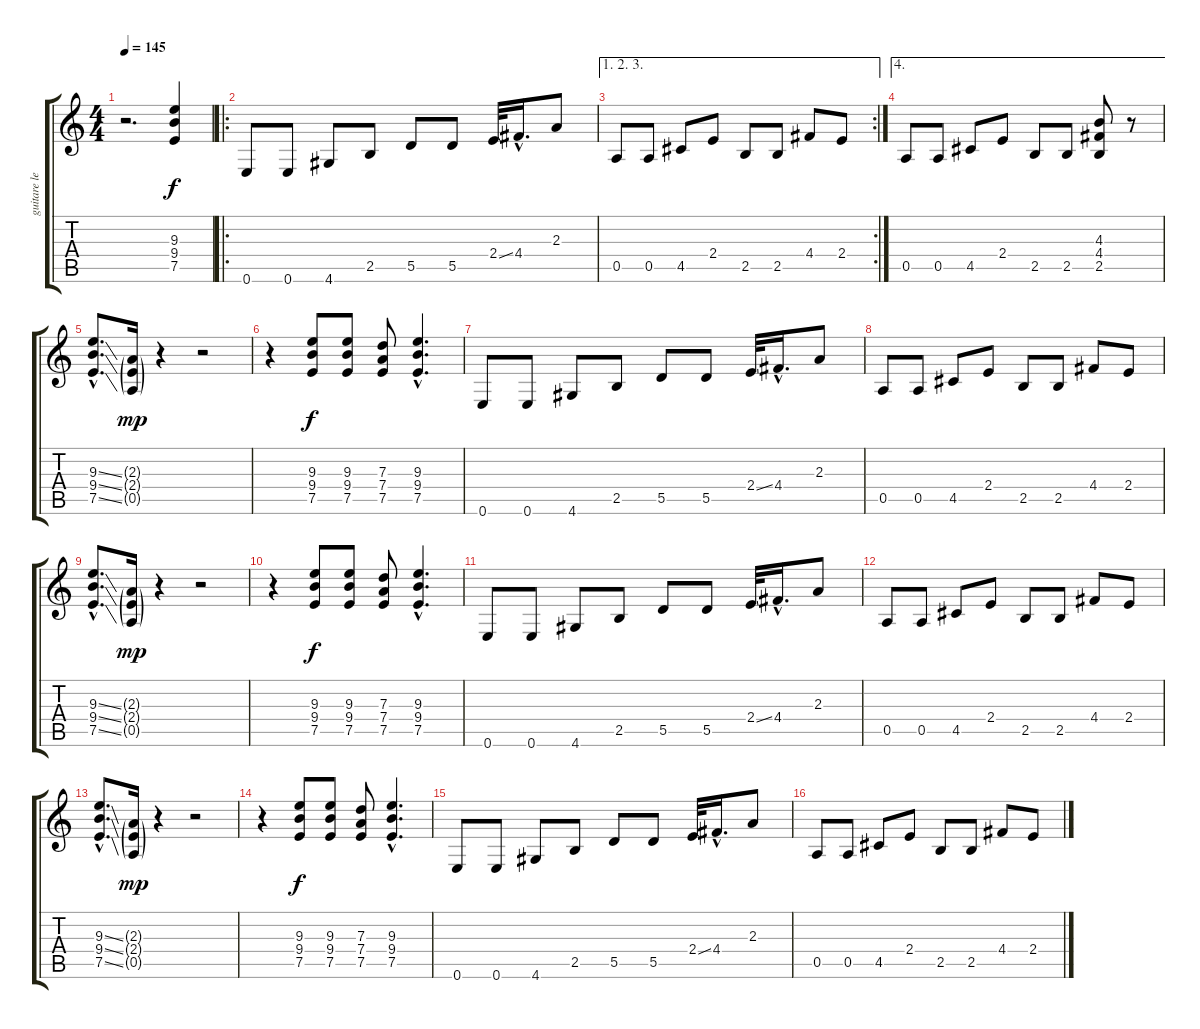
\track ("guitare lead" "guitare le") {instrument distortionguitar}
\staff {score tabs}
\tuning (E4 B3 G3 D3 A2 E2) {hide}
\ts (4 4)
\tempo 145
\clef g2
\ks c
r.2{d dy f instrument distortionguitar} (9.3 9.4 7.5).4 |
\ro
0.6.8 0.6.8 4.6.8 2.5.8 5.5.8 5.5.8 2.4{ss}.32 4.4{hac}.16{d} 2.3.8 |
\ae (1 2 3)
\rc 2
0.5.8 0.5.8 4.5.8 2.4.8 2.5.8 2.5.8 4.4.8 2.4.8 |
\ae 4
0.5.8 0.5.8 4.5.8 2.4.8 2.5.8 2.5.8 (4.3 4.4 2.5).8 r.8 |
(9.3{ss hac} 9.4{ss hac} 7.5{ss hac}).8{d} (2.3{g} 2.4{g} 0.5{g}).16{dy mp} r.4 r.2 |
r.4 (9.3 9.4 7.5).8{dy f} (9.3 9.4 7.5).8 (7.3 7.4 7.5).8 (9.3{hac} 9.4{hac} 7.5{hac}).4{d} |
0.6.8 0.6.8 4.6.8 2.5.8 5.5.8 5.5.8 2.4{ss}.32 4.4{hac}.16{d} 2.3.8 |
0.5.8 0.5.8 4.5.8 2.4.8 2.5.8 2.5.8 4.4.8 2.4.8 |
(9.3{ss hac} 9.4{ss hac} 7.5{ss hac}).8{d} (2.3{g} 2.4{g} 0.5{g}).16{dy mp} r.4 r.2 |
r.4 (9.3 9.4 7.5).8{dy f} (9.3 9.4 7.5).8 (7.3 7.4 7.5).8 (9.3{hac} 9.4{hac} 7.5{hac}).4{d} |
0.6.8 0.6.8 4.6.8 2.5.8 5.5.8 5.5.8 2.4{ss}.32 4.4{hac}.16{d} 2.3.8 |
0.5.8 0.5.8 4.5.8 2.4.8 2.5.8 2.5.8 4.4.8 2.4.8 |
(9.3{ss hac} 9.4{ss hac} 7.5{ss hac}).8{d} (2.3{g} 2.4{g} 0.5{g}).16{dy mp} r.4 r.2 |
r.4 (9.3 9.4 7.5).8{dy f} (9.3 9.4 7.5).8 (7.3 7.4 7.5).8 (9.3{hac} 9.4{hac} 7.5{hac}).4{d} |
0.6.8 0.6.8 4.6.8 2.5.8 5.5.8 5.5.8 2.4{ss}.32 4.4{hac}.16{d} 2.3.8 |
0.5.8 0.5.8 4.5.8 2.4.8 2.5.8 2.5.8 4.4.8 2.4.8
